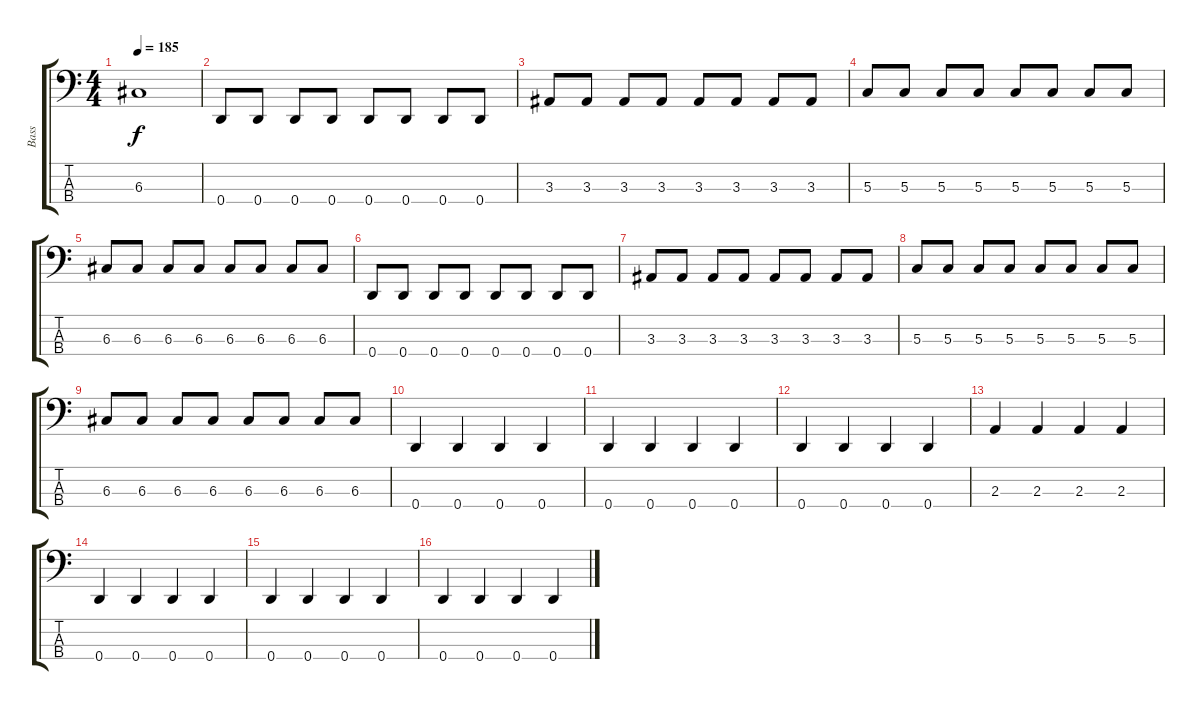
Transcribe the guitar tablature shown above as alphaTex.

\track ("Bass" "Bass") {instrument electricbassfinger}
\staff {score tabs}
\tuning (F2 C2 G1 D1) {hide}
\ts (4 4)
\tempo 185
\clef f4
\ks c
6.3.1{dy f} |
0.4.8 0.4.8 0.4.8 0.4.8 0.4.8 0.4.8 0.4.8 0.4.8 |
3.3.8 3.3.8 3.3.8 3.3.8 3.3.8 3.3.8 3.3.8 3.3.8 |
5.3.8 5.3.8 5.3.8 5.3.8 5.3.8 5.3.8 5.3.8 5.3.8 |
6.3.8 6.3.8 6.3.8 6.3.8 6.3.8 6.3.8 6.3.8 6.3.8 |
0.4.8 0.4.8 0.4.8 0.4.8 0.4.8 0.4.8 0.4.8 0.4.8 |
3.3.8 3.3.8 3.3.8 3.3.8 3.3.8 3.3.8 3.3.8 3.3.8 |
5.3.8 5.3.8 5.3.8 5.3.8 5.3.8 5.3.8 5.3.8 5.3.8 |
6.3.8 6.3.8 6.3.8 6.3.8 6.3.8 6.3.8 6.3.8 6.3.8 |
0.4.4 0.4.4 0.4.4 0.4.4 |
0.4.4 0.4.4 0.4.4 0.4.4 |
0.4.4 0.4.4 0.4.4 0.4.4 |
2.3.4 2.3.4 2.3.4 2.3.4 |
0.4.4 0.4.4 0.4.4 0.4.4 |
0.4.4 0.4.4 0.4.4 0.4.4 |
0.4.4 0.4.4 0.4.4 0.4.4
